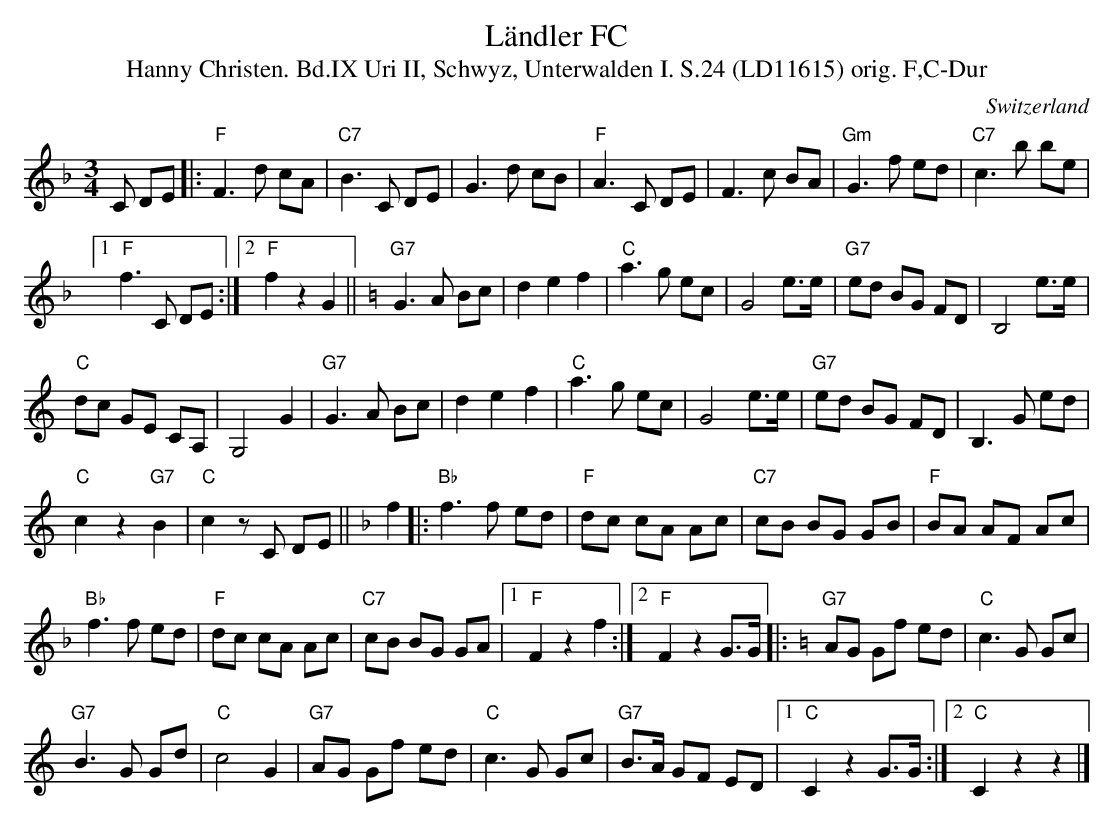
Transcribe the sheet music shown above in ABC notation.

X:1
T: L\"andler FC
T:Hanny Christen. Bd.IX Uri II, Schwyz, Unterwalden I. S.24 (LD11615) orig. F,C-Dur
M:3/4
L:1/8
O:Switzerland
K:F major
C DE |: "F"F3d cA | "C7"B3C DE | G3d cB | "F"A3C DE | F3c BA | "Gm"G3f ed | "C7"c3b be |1
"F"f3C DE :|2 "F"f2z2G2 || [K:C] "G7"G3A Bc | d2e2f2 | "C"a3g ec | G4 e>e | "G7"ed BG FD | B,4 e>e |
"C"dc GE CA, | G,4 G2 | "G7"G3A Bc | d2e2f2 | "C"a3g ec | G4 e>e | "G7"ed BG FD | B,3G ed |
"C"c2z2"G7"B2 | "C"c2zC DE || [K:F] f2 |: "Bb"f3f ed | "F"dc cA Ac | "C7"cB BG GB | "F"BA AF Ac |
"Bb"f3f ed | "F"dc cA Ac | "C7"cB BG GA |1 "F"F2z2f2 :|2 "F"F2z2 G>G |: [K:C] "G7"AG Gf ed | "C"c3G Gc |
"G7"B3G Gd | "C"c4 G2 | "G7"AG Gf ed | "C"c3G Gc | "G7"B>A GF ED |1 "C"C2 z2 G>G :|2 "C"C2 z2z2 |]
